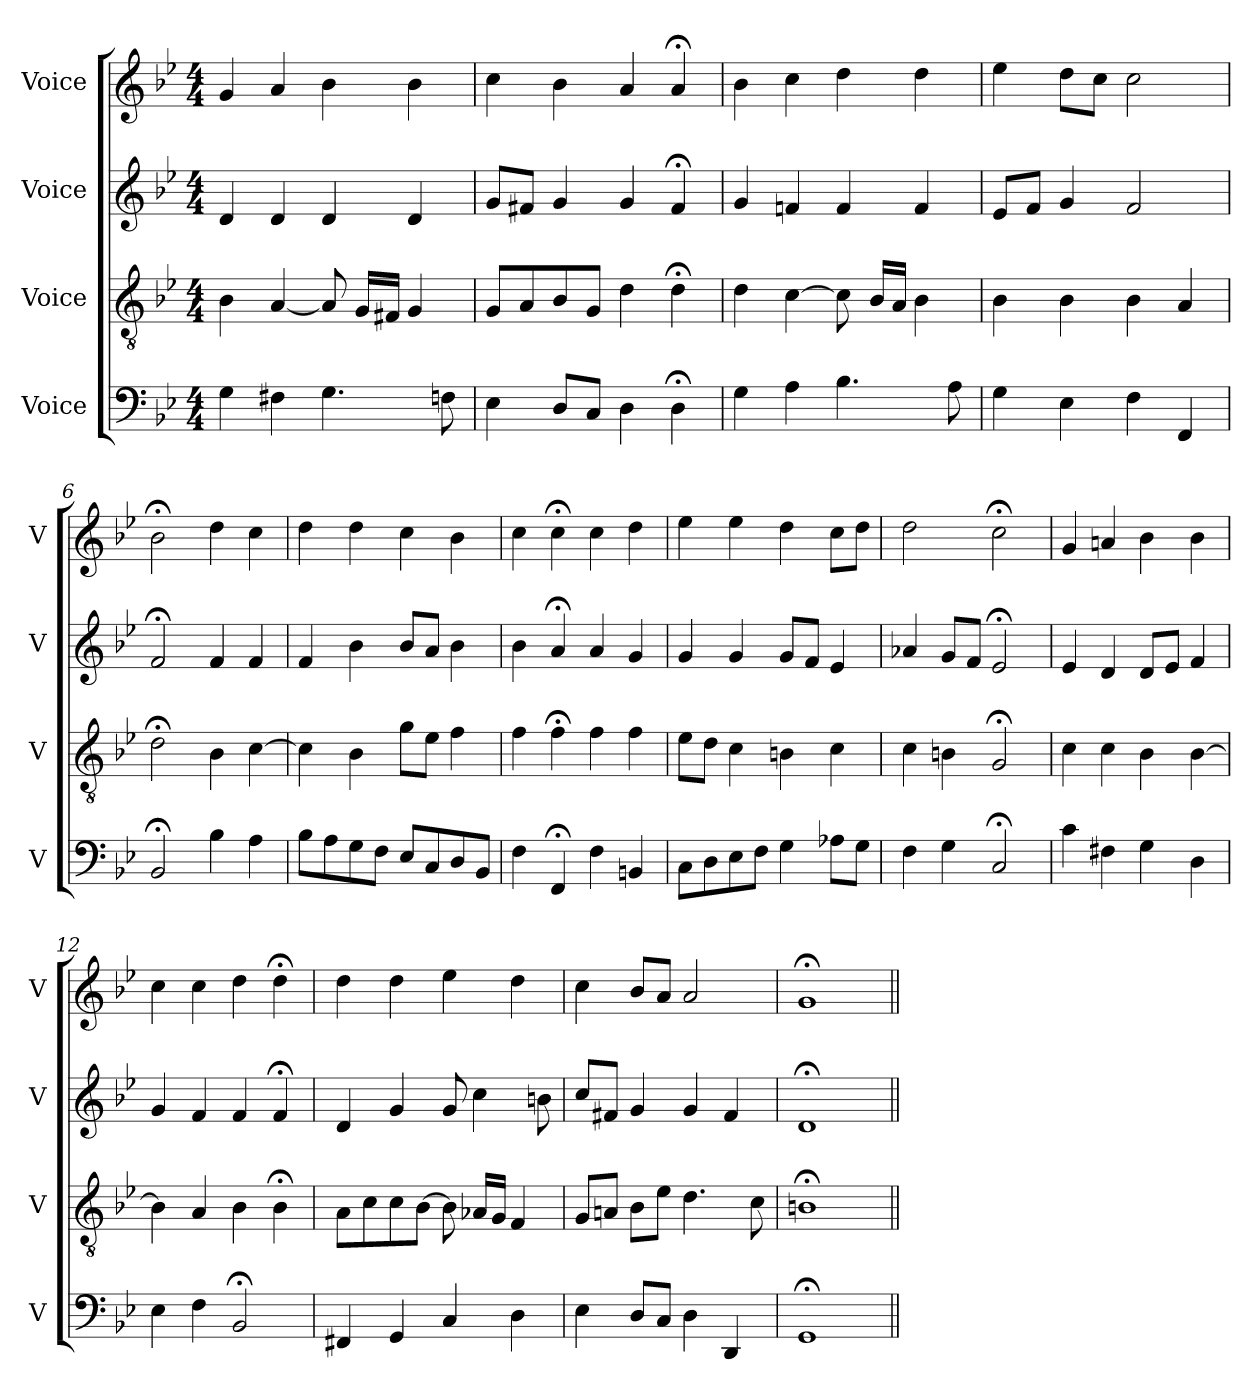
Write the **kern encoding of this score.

**kern	**kern	**kern	**kern
*part4	*part3	*part2	*part1
*staff4	*staff3	*staff2	*staff1
*I"Voice	*I"Voice	*I"Voice	*I"Voice
*I'V	*I'V	*I'V	*I'V
*clefF4	*clefGv2	*clefG2	*clefG2
*k[b-e-]	*k[b-e-]	*k[b-e-]	*k[b-e-]
*M4/4	*M4/4	*M4/4	*M4/4
=	=	=	=
4G	4B-	4d	4g
4F#X	[4A	4d	4a
4.G	8A]	4d	4b-
.	16GLL	.	.
.	16F#XJJ	.	.
.	4G	4d	4b-
8Fn	.	.	.
=3	=3	=3	=3
4E-	8GL	8gL	4cc
.	8A	8f#XJ	.
8DL	8B-	4g	4b-
8CJ	8GJ	.	.
4D	4d	4g	4a
4D;<	4d;<	4f#;<	4a;<
=4	=4	=4	=4
4G	4d	4g	4b-
4A	[4c	4fn	4cc
4.B-	8c]	4f	4dd
.	16B-LL	.	.
.	16AJJ	.	.
.	4B-	4f	4dd
8A	.	.	.
=5	=5	=5	=5
4G	4B-	8e-L	4ee-
.	.	8fJ	.
4E-	4B-	4g	8ddL
.	.	.	8ccJ
4F	4B-	2f	2cc
4FF	4A	.	.
=6	=6	=6	=6
2BB-;<	2d;<	2f;<	2b-;<
4B-	4B-	4f	4dd
4A	[4c	4f	4cc
=7	=7	=7	=7
8B-L	4c]	4f	4dd
8A	.	.	.
8G	4B-	4b-	4dd
8FJ	.	.	.
8E-L	8gL	8b-L	4cc
8C	8e-J	8aJ	.
8D	4f	4b-	4b-
8BB-J	.	.	.
=8	=8	=8	=8
4F	4f	4b-	4cc
4FF;<	4f;<	4a;<	4cc;<
4F	4f	4a	4cc
4BBn	4f	4g	4dd
=9	=9	=9	=9
8CL	8e-L	4g	4ee-
8D	8dJ	.	.
8E-	4c	4g	4ee-
8FJ	.	.	.
4G	4Bn	8gL	4dd
.	.	8fJ	.
8A-XL	4c	4e-	8ccL
8GJ	.	.	8ddJ
=10	=10	=10	=10
4F	4c	4a-X	2dd
4G	4Bn	8gL	.
.	.	8fJ	.
2C;<	2G;<	2e-;<	2cc;<
=11	=11	=11	=11
4c	4c	4e-	4g
4F#X	4c	4d	4an
4G	4B-	8dL	4b-
.	.	8e-J	.
4D	[4B-	4f	4b-
=12	=12	=12	=12
4E-	4B-]	4g	4cc
4F	4A	4f	4cc
2BB-;<	4B-	4f	4dd
.	4B-;<	4f;<	4dd;<
=13	=13	=13	=13
4FF#X	8AL	4d	4dd
.	8c	.	.
4GG	8c	4g	4dd
.	[8B-J	.	.
4C	8B-]	8g	4ee-
.	16A-XLL	4cc	.
.	16GJJ	.	.
4D	4F	.	4dd
.	.	8bn	.
=14	=14	=14	=14
4E-	8GL	8ccL	4cc
.	8AnJ	8f#XJ	.
8DL	8B-L	4g	8b-L
8CJ	8e-J	.	8aJ
4D	4.d	4g	2a
4DD	.	4f#	.
.	8c	.	.
=15	=15	=15	=15
1GG;<	1Bn;<	1d;<	1g;<
=||	=||	=||	=||
*-	*-	*-	*-
